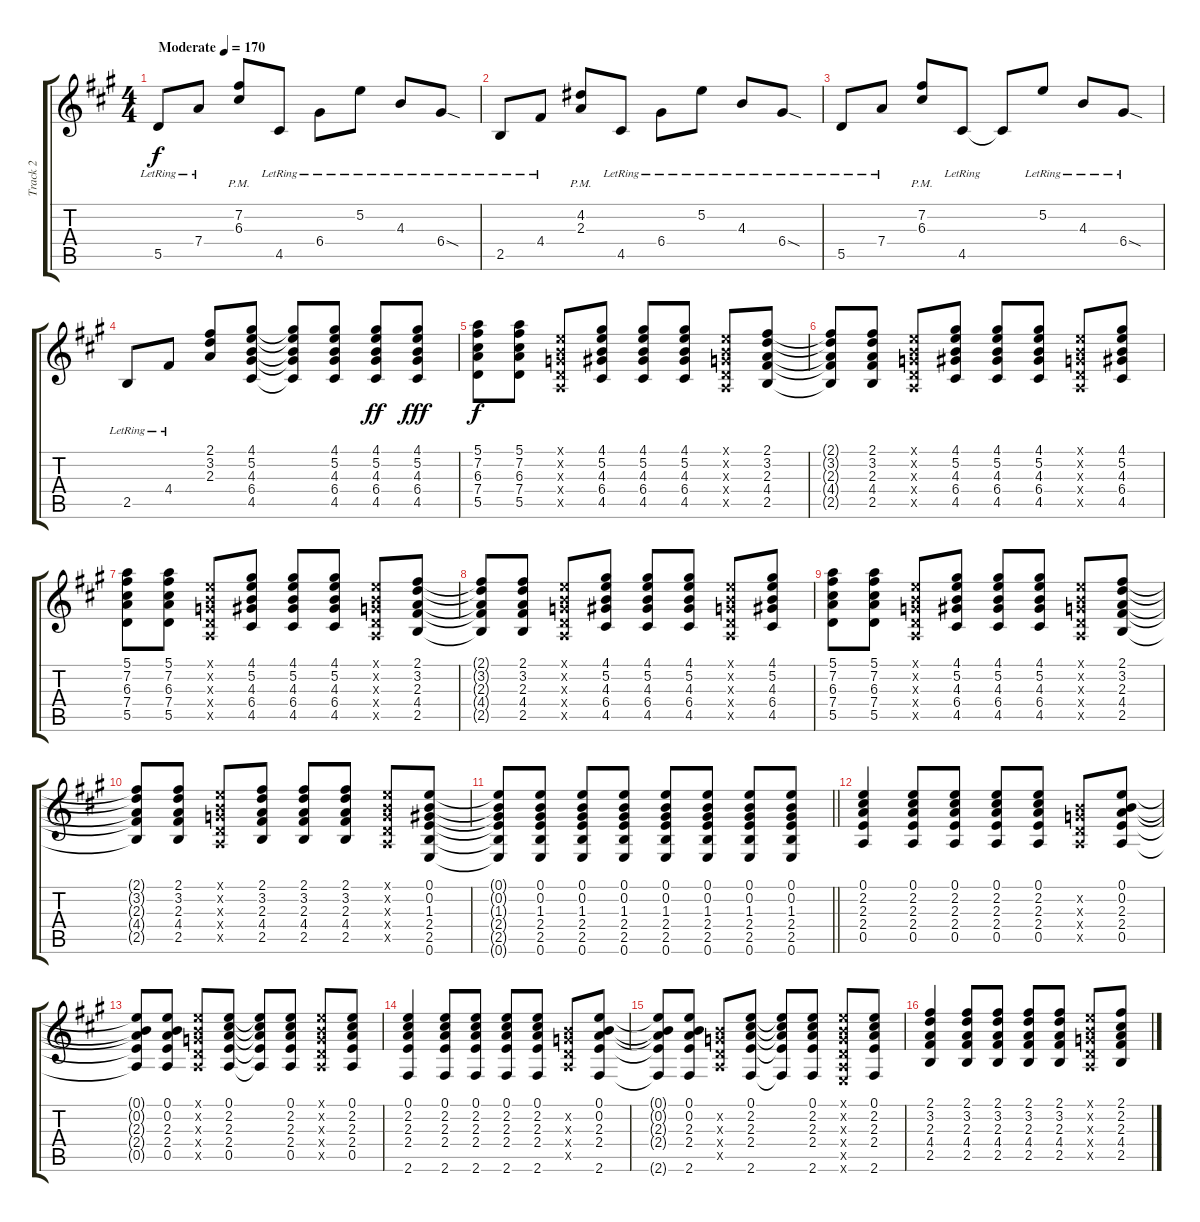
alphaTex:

\track ("Track 2" "Track 2") {instrument acousticguitarnylon}
\staff {score tabs}
\tuning (E4 B3 G3 D3 A2 E2) {hide}
\ts (4 4)
\tempo (170 "Moderate")
\clef g2
\ks a
5.5{lr}.8{dy f volume 5 instrument acousticguitarnylon} 7.4{lr}.8 (7.2{pm} 6.3{pm}).8 4.5{lr}.8 6.4{lr}.8 5.2{lr}.8 4.3{lr}.8 6.4{sod lr}.8 |
2.5{lr}.8{volume 7} 4.4{lr}.8 (4.2{pm} 2.3{pm}).8 4.5{lr}.8 6.4{lr}.8 5.2{lr}.8 4.3{lr}.8 6.4{sod lr}.8 |
5.5{lr}.8{volume 9} 7.4{lr}.8 (7.2{pm} 6.3{pm}).8 4.5{lr}.8 4.5{t}.8 5.2{lr}.8 4.3{lr}.8 6.4{sod lr}.8 |
2.5{lr}.8{volume 11} 4.4{lr}.8 (2.1 3.2 2.3).8 (4.1 5.2 4.3 6.4 4.5).8 (4.1{t} 5.2{t} 4.3{t} 6.4{t} 4.5{t}).8 (4.1 5.2 4.3 6.4 4.5).8 (4.1 5.2 4.3 6.4 4.5).8{dy ff} (4.1 5.2 4.3 6.4 4.5).8{dy fff} |
(5.1 7.2 6.3 7.4 5.5).8{dy f volume 13} (5.1 7.2 6.3 7.4 5.5).8 (0.1{x} 0.2{x} 0.3{x} 0.4{x} 0.5{x}).8 (4.1 5.2 4.3 6.4 4.5).8 (4.1 5.2 4.3 6.4 4.5).8 (4.1 5.2 4.3 6.4 4.5).8 (0.1{x} 0.2{x} 0.3{x} 0.4{x} 0.5{x}).8 (2.1 3.2 2.3 4.4 2.5).8 |
(2.1{t} 3.2{t} 2.3{t} 4.4{t} 2.5{t}).8 (2.1 3.2 2.3 4.4 2.5).8 (0.1{x} 0.2{x} 0.3{x} 0.4{x} 0.5{x}).8 (4.1 5.2 4.3 6.4 4.5).8 (4.1 5.2 4.3 6.4 4.5).8 (4.1 5.2 4.3 6.4 4.5).8 (0.1{x} 0.2{x} 0.3{x} 0.4{x} 0.5{x}).8 (4.1 5.2 4.3 6.4 4.5).8 |
(5.1 7.2 6.3 7.4 5.5).8 (5.1 7.2 6.3 7.4 5.5).8 (0.1{x} 0.2{x} 0.3{x} 0.4{x} 0.5{x}).8 (4.1 5.2 4.3 6.4 4.5).8 (4.1 5.2 4.3 6.4 4.5).8 (4.1 5.2 4.3 6.4 4.5).8 (0.1{x} 0.2{x} 0.3{x} 0.4{x} 0.5{x}).8 (2.1 3.2 2.3 4.4 2.5).8 |
(2.1{t} 3.2{t} 2.3{t} 4.4{t} 2.5{t}).8 (2.1 3.2 2.3 4.4 2.5).8 (0.1{x} 0.2{x} 0.3{x} 0.4{x} 0.5{x}).8 (4.1 5.2 4.3 6.4 4.5).8 (4.1 5.2 4.3 6.4 4.5).8 (4.1 5.2 4.3 6.4 4.5).8 (0.1{x} 0.2{x} 0.3{x} 0.4{x} 0.5{x}).8 (4.1 5.2 4.3 6.4 4.5).8 |
(5.1 7.2 6.3 7.4 5.5).8 (5.1 7.2 6.3 7.4 5.5).8 (0.1{x} 0.2{x} 0.3{x} 0.4{x} 0.5{x}).8 (4.1 5.2 4.3 6.4 4.5).8 (4.1 5.2 4.3 6.4 4.5).8 (4.1 5.2 4.3 6.4 4.5).8 (0.1{x} 0.2{x} 0.3{x} 0.4{x} 0.5{x}).8 (2.1 3.2 2.3 4.4 2.5).8 |
(2.1{t} 3.2{t} 2.3{t} 4.4{t} 2.5{t}).8 (2.1 3.2 2.3 4.4 2.5).8 (0.1{x} 0.2{x} 0.3{x} 0.4{x} 0.5{x}).8 (2.1 3.2 2.3 4.4 2.5).8 (2.1 3.2 2.3 4.4 2.5).8 (2.1 3.2 2.3 4.4 2.5).8 (0.1{x} 0.2{x} 0.3{x} 0.4{x} 0.5{x}).8 (0.1 0.2 1.3 2.4 2.5 0.6).8 |
\barLineRight lightlight
(0.1{t} 0.2{t} 1.3{t} 2.4{t} 2.5{t} 0.6{t}).8 (0.1 0.2 1.3 2.4 2.5 0.6).8 (0.1 0.2 1.3 2.4 2.5 0.6).8 (0.1 0.2 1.3 2.4 2.5 0.6).8 (0.1 0.2 1.3 2.4 2.5 0.6).8 (0.1 0.2 1.3 2.4 2.5 0.6).8 (0.1 0.2 1.3 2.4 2.5 0.6).8 (0.1 0.2 1.3 2.4 2.5 0.6).8 |
(0.1 2.2 2.3 2.4 0.5).4 (0.1 2.2 2.3 2.4 0.5).8 (0.1 2.2 2.3 2.4 0.5).8 (0.1 2.2 2.3 2.4 0.5).8 (0.1 2.2 2.3 2.4 0.5).8 (0.2{x} 0.3{x} 0.4{x} 0.5{x}).8 (0.1 0.2 2.3 2.4 0.5).8 |
(0.1{t} 0.2{t} 2.3{t} 2.4{t} 0.5{t}).8 (0.1 0.2 2.3 2.4 0.5).8 (0.1{x} 0.2{x} 0.3{x} 0.4{x} 0.5{x}).8 (0.1 2.2 2.3 2.4 0.5).8 (0.1{t} 2.2{t} 2.3{t} 2.4{t} 0.5{t}).8 (0.1 2.2 2.3 2.4 0.5).8 (0.1{x} 0.2{x} 0.3{x} 0.4{x} 0.5{x}).8 (0.1 2.2 2.3 2.4 0.5).8 |
(0.1 2.2 2.3 2.4 2.6).4 (0.1 2.2 2.3 2.4 2.6).8 (0.1 2.2 2.3 2.4 2.6).8 (0.1 2.2 2.3 2.4 2.6).8 (0.1 2.2 2.3 2.4 2.6).8 (0.2{x} 0.3{x} 0.4{x} 0.5{x}).8 (0.1 0.2 2.3 2.4 2.6).8 |
(0.1{t} 0.2{t} 2.3{t} 2.4{t} 2.6{t}).8 (0.1 0.2 2.3 2.4 2.6).8 (0.2{x} 0.3{x} 0.4{x} 0.5{x}).8 (0.1 2.2 2.3 2.4 2.6).8 (0.1{t} 2.2{t} 2.3{t} 2.4{t} 2.6{t}).8 (0.1 2.2 2.3 2.4 2.6).8 (0.1{x} 0.2{x} 0.3{x} 0.4{x} 0.5{x} 0.6{x}).8 (0.1 2.2 2.3 2.4 2.6).8 |
(2.1 3.2 2.3 4.4 2.5).4 (2.1 3.2 2.3 4.4 2.5).8 (2.1 3.2 2.3 4.4 2.5).8 (2.1 3.2 2.3 4.4 2.5).8 (2.1 3.2 2.3 4.4 2.5).8 (0.1{x} 0.2{x} 0.3{x} 0.4{x} 0.5{x}).8 (2.1 2.2 2.3 4.4 2.5).8
